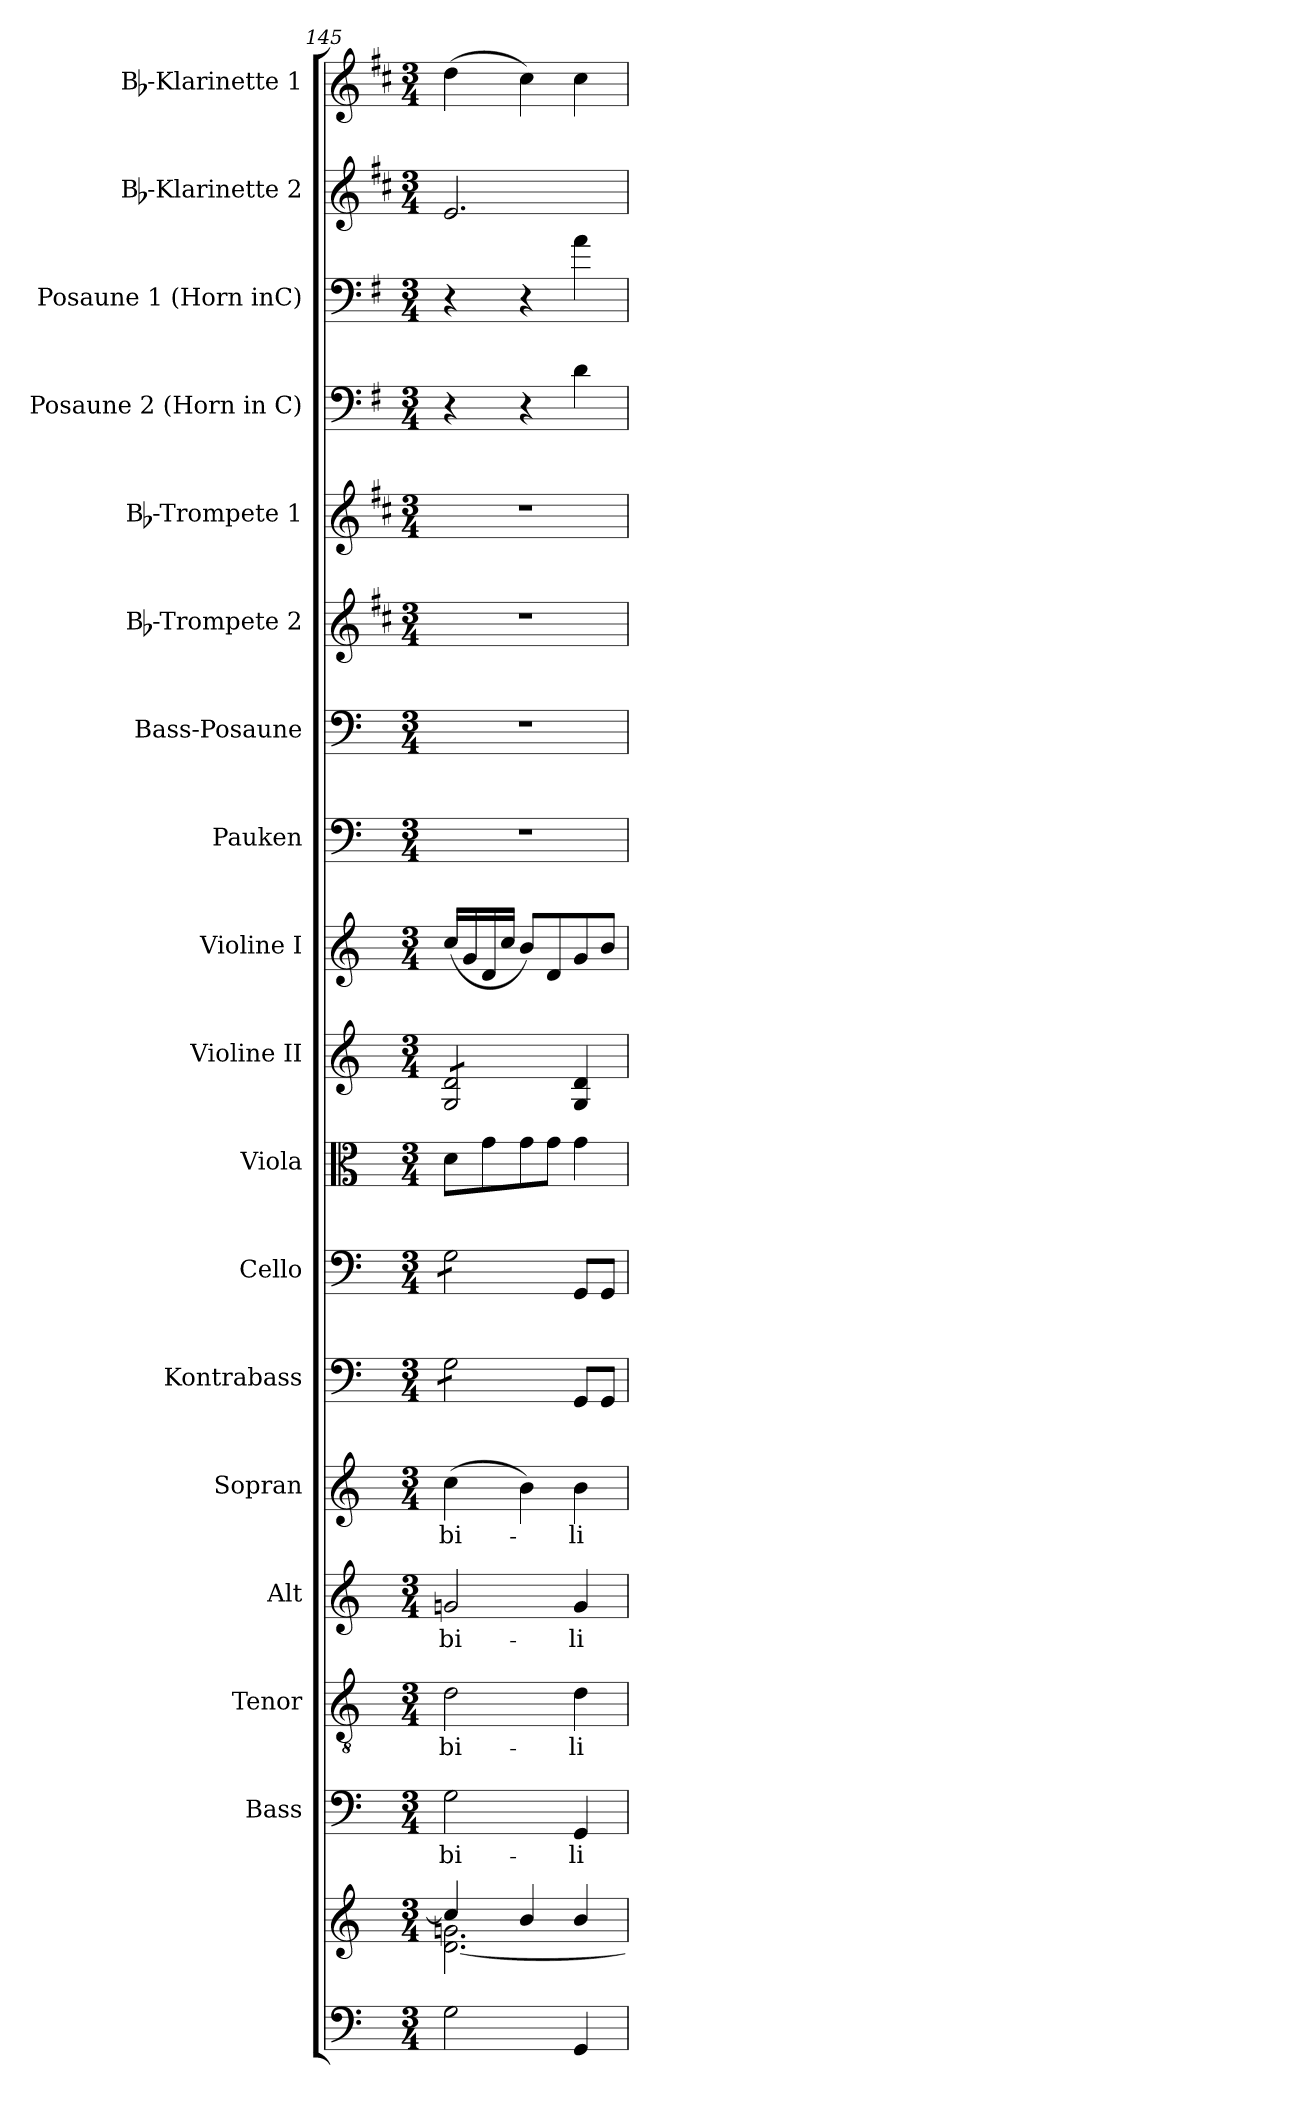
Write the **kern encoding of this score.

**kern	**kern	**kern	**text	**kern	**text	**kern	**text	**kern	**text	**kern	**kern	**kern	**kern	**kern	**kern	**kern	**kern	**kern	**kern	**kern	**kern	**kern
*part18	*part18	*part17	*part17	*part16	*part16	*part15	*part15	*part14	*part14	*part13	*part12	*part11	*part10	*part9	*part8	*part7	*part6	*part5	*part4	*part3	*part2	*part1
*staff19	*staff18	*staff17	*staff17	*staff16	*staff16	*staff15	*staff15	*staff14	*staff14	*staff13	*staff12	*staff11	*staff10	*staff9	*staff8	*staff7	*staff6	*staff5	*staff4	*staff3	*staff2	*staff1
*	*	*I"Bass	*	*I"Tenor	*	*I"Alt	*	*I"Sopran	*	*I"Kontrabass	*I"Cello	*I"Viola	*I"Violine II	*I"Violine I	*I"Pauken	*I"Bass-Posaune	*I"Bb-Trompete 2	*I"Bb-Trompete 1	*I"Posaune 2 (Horn in C)	*I"Posaune 1 (Horn inC)	*I"Bb-Klarinette 2	*I"Bb-Klarinette 1
*	*	*I'B.	*	*I'T.	*	*I'A.	*	*I'S.	*	*I'Kb.	*	*I'Vla.	*I'Vl. II	*I'Vl. I	*I'Pk.	*I'B-Pos.	*I'Bb Trp. 2	*I'Bb Trp. 1	*I'Pos. 2	*I'Pos. 1	*I'Bb Kl. 2	*I'Bb Kl. 1
!!LO:PB:g=z
*clefF4	*clefG2	*clefF4	*	*clefGv2	*	*clefG2	*	*clefG2	*	*clefF4	*clefF4	*clefC3	*clefG2	*clefG2	*clefF4	*clefF4	*clefG2	*clefG2	*clefF4	*clefF4	*clefG2	*clefG2
*	*	*	*	*	*	*	*	*	*	*ITrd7c12	*	*	*	*	*	*	*ITrd1c2	*ITrd1c2	*ITrd4c7	*ITrd4c7	*ITrd1c2	*ITrd1c2
*k[]	*k[]	*k[]	*	*k[]	*	*k[]	*	*k[]	*	*k[]	*k[]	*k[]	*k[]	*k[]	*k[]	*k[]	*k[]	*k[]	*k[]	*k[]	*k[]	*k[]
*C:	*C:	*C:	*	*C:	*	*C:	*	*C:	*	*C:	*C:	*C:	*C:	*C:	*C:	*C:	*C:	*C:	*C:	*C:	*C:	*C:
*M3/4	*M3/4	*M3/4	*	*M3/4	*	*M3/4	*	*M3/4	*	*M3/4	*M3/4	*M3/4	*M3/4	*M3/4	*M3/4	*M3/4	*M3/4	*M3/4	*M3/4	*M3/4	*M3/4	*M3/4
=145	=145	=145	=145	=145	=145	=145	=145	=145	=145	=145	=145	=145	=145	=145	=145	=145	=145	=145	=145	=145	=145	=145
*	*^	*	*	*	*	*	*	*	*	*	*	*	*	*	*	*	*	*	*	*	*	*
!	!	!	!	!LO:LY:b	!	!LO:LY:b	!	!LO:LY:b	!	!LO:LY:b	!	!	!	!	!	!	!	!	!	!	!	!	!
*	*	*	*	*	*	*	*	*	*	*	*tremolo	*	*	*	*	*	*	*	*	*	*	*	*
*	*	*	*	*	*	*	*	*	*	*	*	*tremolo	*	*	*	*	*	*	*	*	*	*	*
*	*	*	*	*	*	*	*	*	*	*	*	*	*	*tremolo	*	*	*	*	*	*	*	*	*
2G\	4cc/]	[<2.d\ 2.gn\	2G\	-bi-	2d\	-bi-	2gn/	-bi-	(>4cc\	-bi-	8GG\L	8G\L	8d\L	8G/ 8d/L	(<16cc/LL	2.r	2.r	2.r	2.r	4r	4r	2.d/	(>4cc\
.	.	.	.	.	.	.	.	.	.	.	.	.	.	.	16g/	.	.	.	.	.	.	.	.
.	.	.	.	.	.	.	.	.	.	.	8GG\	8G\	8g\	8G/ 8d/	16d/	.	.	.	.	.	.	.	.
.	.	.	.	.	.	.	.	.	.	.	.	.	.	.	16cc/JJ	.	.	.	.	.	.	.	.
.	4b/	.	.	.	.	.	.	.	4b\)	.	8GG\	8G\	8g\	8G/ 8d/	8b/L)	.	.	.	.	4r	4r	.	4b\)
.	.	.	.	.	.	.	.	.	.	.	8GG\J	8G\J	8g\J	8G/ 8d/J	8d/	.	.	.	.	.	.	.	.
*	*	*	*	*	*	*	*	*	*	*	*	*	*	*Xtremolo	*	*	*	*	*	*	*	*	*
*	*	*	*	*	*	*	*	*	*	*	*	*Xtremolo	*	*	*	*	*	*	*	*	*	*	*
*	*	*	*	*	*	*	*	*	*	*	*Xtremolo	*	*	*	*	*	*	*	*	*	*	*	*
!	!	!	!	!LO:LY:b	!	!LO:LY:b	!	!LO:LY:b	!	!LO:LY:b	!	!	!	!	!	!	!	!	!	!	!	!	!
4GG/	4b/	.	4GG/	-li-	4d\	-li-	4g/	-li-	4b\	-li-	8GGG/L	8GG/L	4g\	4G/ 4d/	8g/	.	.	.	.	4G\	4d\	.	4b\
.	.	.	.	.	.	.	.	.	.	.	8GGG/J	8GG/J	.	.	8b/J	.	.	.	.	.	.	.	.
*	*v	*v	*	*	*	*	*	*	*	*	*	*	*	*	*	*	*	*	*	*	*	*	*
=	=	=	=	=	=	=	=	=	=	=	=	=	=	=	=	=	=	=	=	=	=	=
*-	*-	*-	*-	*-	*-	*-	*-	*-	*-	*-	*-	*-	*-	*-	*-	*-	*-	*-	*-	*-	*-	*-
